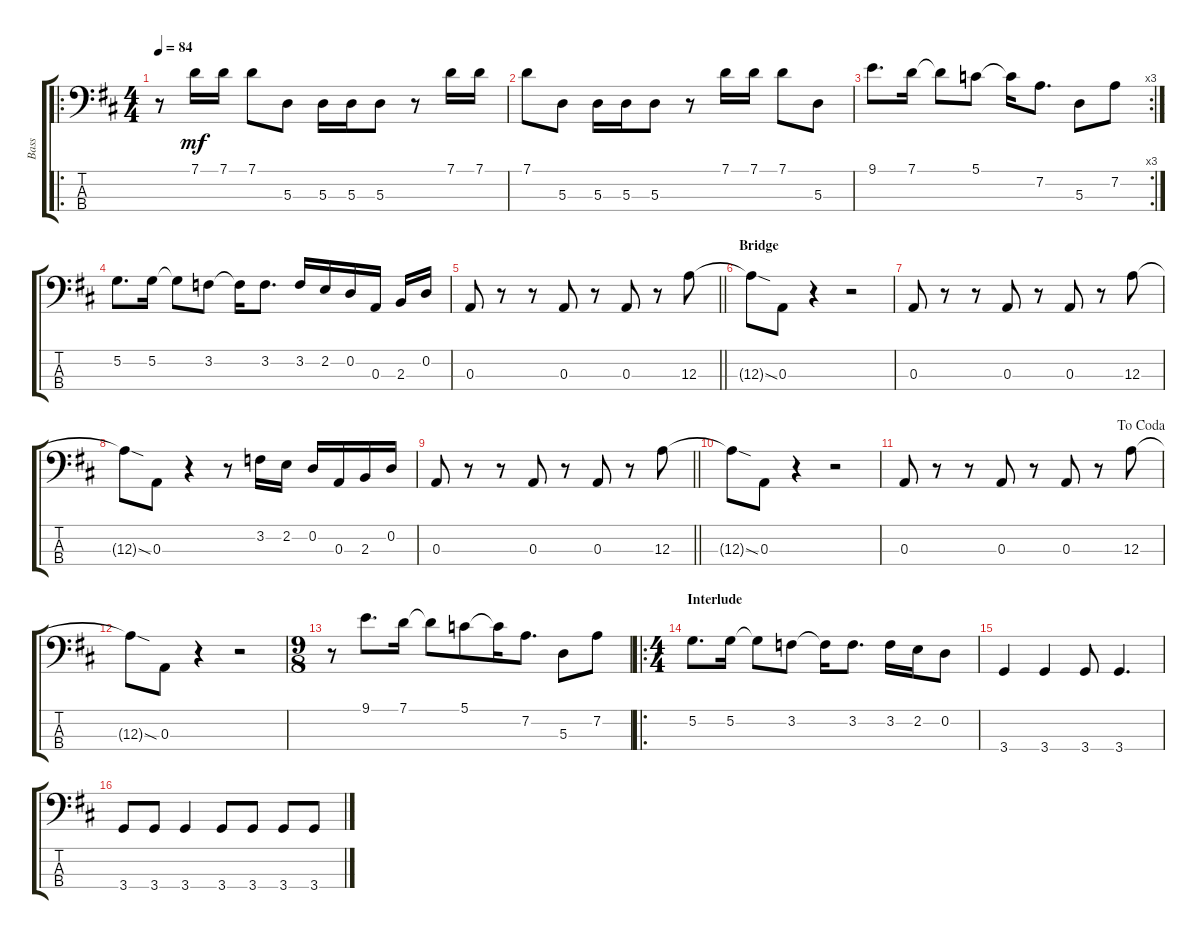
\track ("Bass" "Bass") {instrument electricbasspick}
\staff {score tabs}
\tuning (G2 D2 A1 E1) {hide}
\ro
\ts (4 4)
\tempo 84
\clef f4
\ks d
r.8{dy mf} 7.1.16 7.1.16 7.1.8 5.3.8 5.3.16 5.3.16 5.3.8 r.8 7.1.16 7.1.16 |
7.1.8 5.3.8 5.3.16 5.3.16 5.3.8 r.8 7.1.16 7.1.16 7.1.8 5.3.8 |
\rc 3
9.1.8{d} 7.1.16 7.1{t}.8 5.1.8 5.1{t}.16 7.2.8{d} 5.3.8 7.2.8 |
5.2.8{d} 5.2.16 5.2{t}.8 3.2.8 3.2{t}.16 3.2.8{d} 3.2.16 2.2.16 0.2.16 0.3.16 2.3.16 0.2.16 |
\barLineRight lightlight
0.3.8 r.8 r.8 0.3.8 r.8 0.3.8 r.8 12.3.8 |
\section ("" "Bridge")
12.3{sod t}.8 0.3.8 r.4 r.2 |
0.3.8 r.8 r.8 0.3.8 r.8 0.3.8 r.8 12.3.8 |
12.3{sod t}.8 0.3.8 r.4 r.8 3.2.16 2.2.16 0.2.16 0.3.16 2.3.16 0.2.16 |
\barLineRight lightlight
0.3.8 r.8 r.8 0.3.8 r.8 0.3.8 r.8 12.3.8 |
12.3{sod t}.8 0.3.8 r.4 r.2 |
\jump dacoda
0.3.8 r.8 r.8 0.3.8 r.8 0.3.8 r.8 12.3.8 |
12.3{sod t}.8 0.3.8 r.4 r.2 |
\ts (9 8)
r.8 9.1.8{d} 7.1.16 7.1{t}.8 5.1.8 5.1{t}.16 7.2.8{d} 5.3.8 7.2.8 |
\ro
\ts (4 4)
\section ("" "Interlude")
5.2.8{d} 5.2.16 5.2{t}.8 3.2.8 3.2{t}.16 3.2.8{d} 3.2.16 2.2.16 0.2.8 |
3.4.4 3.4.4 3.4.8 3.4.4{d} |
3.4.8 3.4.8 3.4.4 3.4.8 3.4.8 3.4.8 3.4.8
